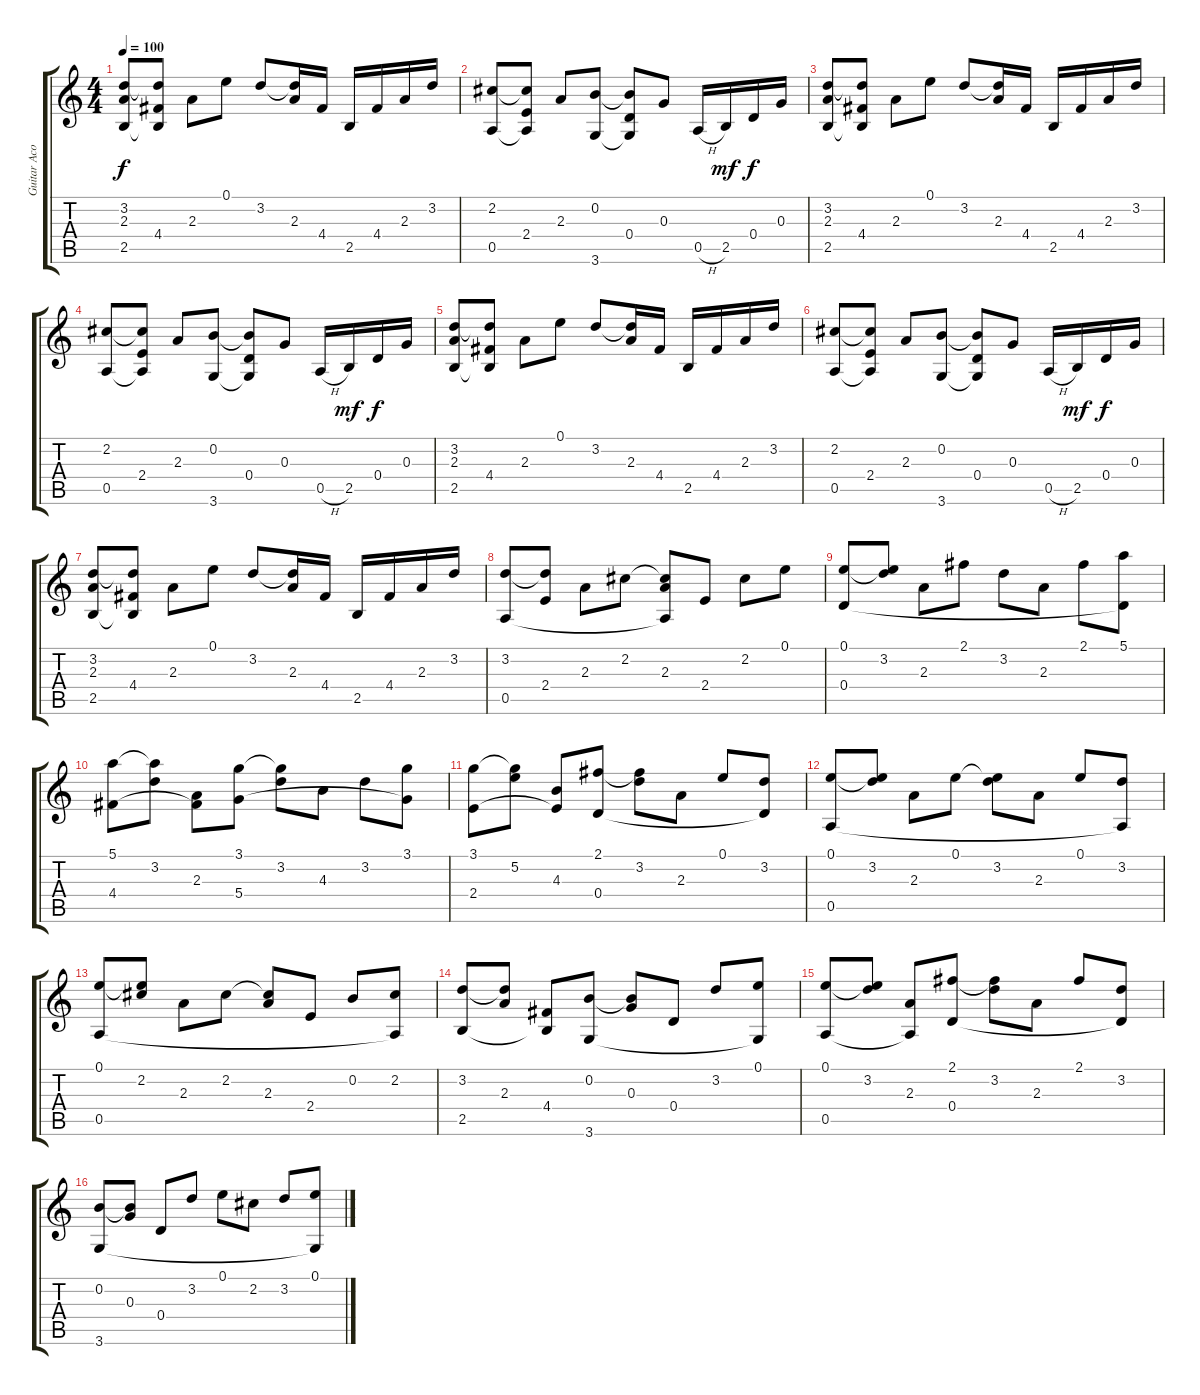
\track ("Guitar Acoustic Nylon" "Guitar Aco") {instrument acousticguitarnylon}
\staff {score tabs}
\tuning (E4 B3 G3 D3 A2 E2) {hide}
\ts (4 4)
\tempo 100
\clef g2
\ks c
(3.2 2.3 2.5).8{dy f} (3.2{t} 4.4 2.5{t}).8 2.3.8 0.1.8 3.2.8 (3.2{t} 2.3).16 4.4.16 2.5.16 4.4.16 2.3.16 3.2.16 |
(2.2 0.5).8 (2.2{t} 2.4 0.5{t}).8 2.3.8 (0.2 3.6).8 (0.2{t} 0.4 3.6{t}).8 0.3.8 0.5{h}.16 2.5.16{dy mf} 0.4.16{dy f} 0.3.16 |
(3.2 2.3 2.5).8 (3.2{t} 4.4 2.5{t}).8 2.3.8 0.1.8 3.2.8 (3.2{t} 2.3).16 4.4.16 2.5.16 4.4.16 2.3.16 3.2.16 |
(2.2 0.5).8 (2.2{t} 2.4 0.5{t}).8 2.3.8 (0.2 3.6).8 (0.2{t} 0.4 3.6{t}).8 0.3.8 0.5{h}.16 2.5.16{dy mf} 0.4.16{dy f} 0.3.16 |
(3.2 2.3 2.5).8 (3.2{t} 4.4 2.5{t}).8 2.3.8 0.1.8 3.2.8 (3.2{t} 2.3).16 4.4.16 2.5.16 4.4.16 2.3.16 3.2.16 |
(2.2 0.5).8 (2.2{t} 2.4 0.5{t}).8 2.3.8 (0.2 3.6).8 (0.2{t} 0.4 3.6{t}).8 0.3.8 0.5{h}.16 2.5.16{dy mf} 0.4.16{dy f} 0.3.16 |
(3.2 2.3 2.5).8 (3.2{t} 4.4 2.5{t}).8 2.3.8 0.1.8 3.2.8 (3.2{t} 2.3).16 4.4.16 2.5.16 4.4.16 2.3.16 3.2.16 |
(3.2 0.5).8 (3.2{t} 2.4).8 2.3.8 2.2.8 (2.2{t} 2.3 0.5{t}).8 2.4.8 2.2.8 0.1.8 |
(0.1 0.4).8 (0.1{t} 3.2).8 2.3.8 2.1.8 3.2.8 2.3.8 2.1.8 (5.1 0.4{t}).8 |
(5.1 4.4).8 (5.1{t} 3.2).8 (2.3 4.4{t}).8 (3.1 5.4).8 (3.1{t} 3.2).8 4.3.8 3.2.8 (3.1 5.4{t}).8 |
(3.1 2.4).8 (3.1{t} 5.2).8 (4.3 2.4{t}).8 (2.1 0.4).8 (2.1{t} 3.2).8 2.3.8 0.1.8 (3.2 0.4{t}).8 |
(0.1 0.5).8 (0.1{t} 3.2).8 2.3.8 0.1.8 (0.1{t} 3.2).8 2.3.8 0.1.8 (3.2 0.5{t}).8 |
(0.1 0.5).8 (0.1{t} 2.2).8 2.3.8 2.2.8 (2.2{t} 2.3).8 2.4.8 0.2.8 (2.2 0.5{t}).8 |
(3.2 2.5).8 (3.2{t} 2.3).8 (4.4 2.5{t}).8 (0.2 3.6).8 (0.2{t} 0.3).8 0.4.8 3.2.8 (0.1 3.6{t}).8 |
(0.1 0.5).8 (0.1{t} 3.2).8 (2.3 0.5{t}).8 (2.1 0.4).8 (2.1{t} 3.2).8 2.3.8 2.1.8 (3.2 0.4{t}).8 |
(0.2 3.6).8 (0.2{t} 0.3).8 0.4.8 3.2.8 0.1.8 2.2.8 3.2.8 (0.1 3.6{t}).8
